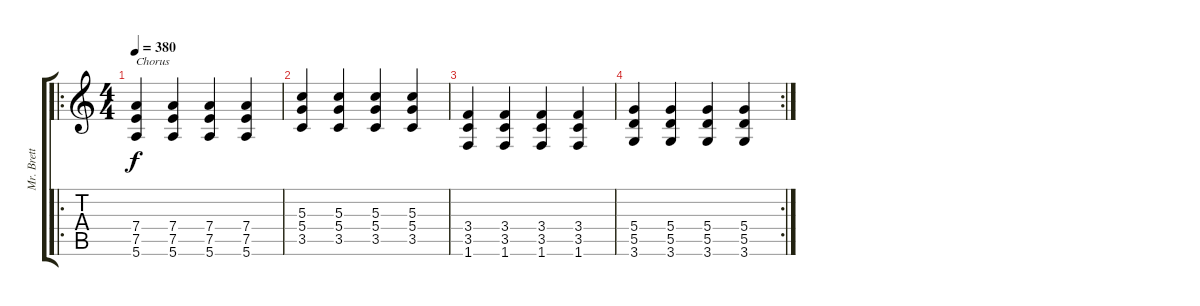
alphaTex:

\track ("Mr. Brett (Guitar)" "Mr. Brett ") {instrument distortionguitar}
\staff {score tabs}
\tuning (E4 B3 G3 D3 A2 E2) {hide}
\ro
\ts (4 4)
\tempo 380
\clef g2
\ks c
(7.4 7.5 5.6).4{txt "Chorus" dy f} (7.4 7.5 5.6).4 (7.4 7.5 5.6).4 (7.4 7.5 5.6).4 |
(5.3 5.4 3.5).4 (5.3 5.4 3.5).4 (5.3 5.4 3.5).4 (5.3 5.4 3.5).4 |
(3.4 3.5 1.6).4 (3.4 3.5 1.6).4 (3.4 3.5 1.6).4 (3.4 3.5 1.6).4 |
\rc 2
(5.4 5.5 3.6).4 (5.4 5.5 3.6).4 (5.4 5.5 3.6).4 (5.4 5.5 3.6).4
